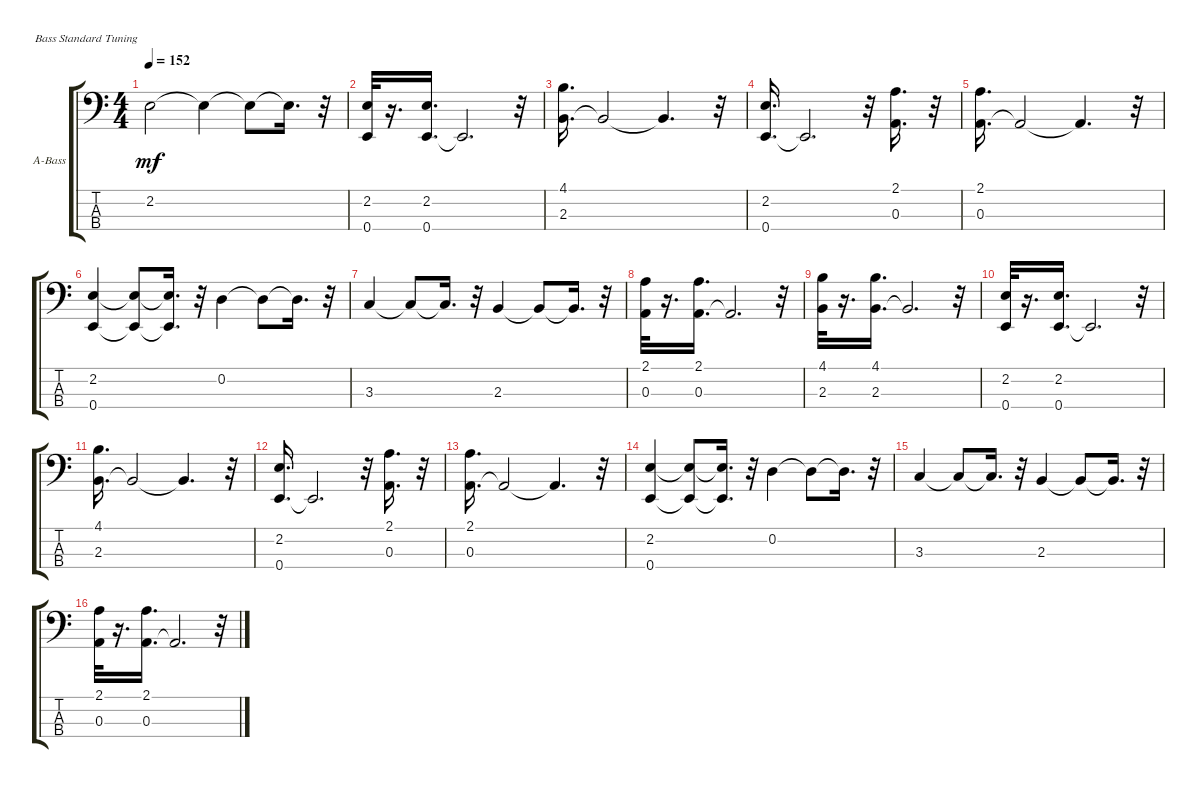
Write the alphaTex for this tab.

\bracketExtendMode groupsimilarinstruments
\firstSystemTrackNameOrientation horizontal
\otherSystemsTrackNameOrientation horizontal
\track ("" "A-Bass") {instrument acousticbass}
\staff {score tabs}
\tuning (G2 D2 A1 E1)
\ts (4 4)
\tempo 152
\clef f4
\ks c
2.2.2{dy mf} 2.2{t}.4 2.2{t}.8 2.2{t}.16{d} r.32 |
(2.2 0.4).32 r.16{d} (2.2 0.4).16{d} 0.4{t}.2{d} r.32 |
(4.1 2.3).16{d} 2.3{t}.2 2.3{t}.4{d} r.32 |
(2.2 0.4).16{d} 0.4{t}.2{d} r.32 (2.1 0.3).16{d} r.32 |
(2.1 0.3).16{d} 0.3{t}.2 0.3{t}.4{d} r.32 |
(2.2 0.4).4 (2.2{t} 0.4{t}).8 (2.2{t} 0.4{t}).16{d} r.32 0.2.4 0.2{t}.8 0.2{t}.16{d} r.32 |
3.3.4 3.3{t}.8 3.3{t}.16{d} r.32 2.3.4 2.3{t}.8 2.3{t}.16{d} r.32 |
(2.1 0.3).32 r.16{d} (2.1 0.3).16{d} 0.3{t}.2{d} r.32 |
(4.1 2.3).32 r.16{d} (4.1 2.3).16{d} 2.3{t}.2{d} r.32 |
(2.2 0.4).32 r.16{d} (2.2 0.4).16{d} 0.4{t}.2{d} r.32 |
(4.1 2.3).16{d} 2.3{t}.2 2.3{t}.4{d} r.32 |
(2.2 0.4).16{d} 0.4{t}.2{d} r.32 (2.1 0.3).16{d} r.32 |
(2.1 0.3).16{d} 0.3{t}.2 0.3{t}.4{d} r.32 |
(2.2 0.4).4 (2.2{t} 0.4{t}).8 (2.2{t} 0.4{t}).16{d} r.32 0.2.4 0.2{t}.8 0.2{t}.16{d} r.32 |
3.3.4 3.3{t}.8 3.3{t}.16{d} r.32 2.3.4 2.3{t}.8 2.3{t}.16{d} r.32 |
(2.1 0.3).32 r.16{d} (2.1 0.3).16{d} 0.3{t}.2{d} r.32
